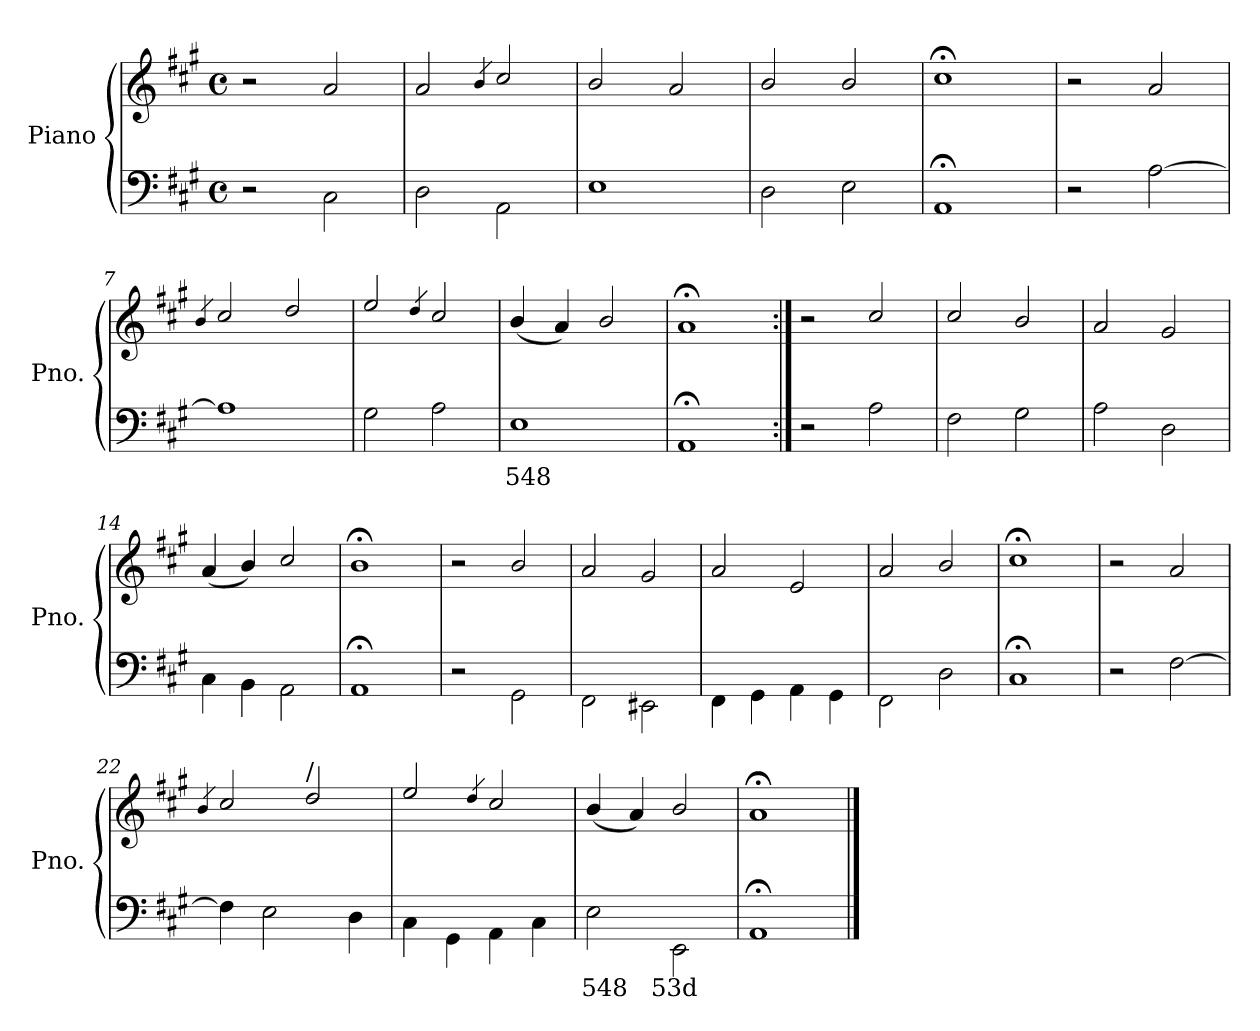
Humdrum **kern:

**kern	**text	**kern
*part1	*part1	*part1
*staff2	*staff2	*staff1
*I"Piano	*	*
*I'Pno.	*	*
*clefF4	*	*clefG2
*k[f#c#g#]	*	*k[f#c#g#]
*A:	*	*A:
*M4/4	*	*M4/4
*met(c)	*	*met(c)
=1	=1	=1
2r	.	2r
2C#\	.	2a/
=2	=2	=2
2D\	.	2a/
.	.	4qb/
2AA\	.	2cc#/
=3	=3	=3
1E	.	2b/
.	.	2a/
=4	=4	=4
2D\	.	2b/
2E\	.	2b/
=5	=5	=5
1AA;	.	1cc#;<
=6	=6	=6
2r	.	2r
[<2A\	.	2a/
=7	=7	=7
.	.	4qb/
1A]	.	2cc#/
.	.	2dd/
=8	=8	=8
2G#\	.	2ee/
.	.	4qdd/
2A\	.	2cc#/
=9	=9	=9
!	!LO:LY:b	!
1E	548	(4b/
.	.	4a/)
.	.	2b/
=10	=10	=10
1AA;	.	1a;<
!!LO:PB:g=z
=11:|!	=11:|!	=11:|!
2r	.	2r
2A\	.	2cc#/
=12	=12	=12
2F#\	.	2cc#/
2G#\	.	2b/
=13	=13	=13
2A\	.	2a/
2D\	.	2g#/
=14	=14	=14
4C#\	.	(4a/
4BB\	.	4b/)
2AA\	.	2cc#/
=15	=15	=15
1AA;	.	1b;<
!!LO:LB:g=z
=16	=16	=16
2r	.	2r
2GG#\	.	2b/
=17	=17	=17
2FF#\	.	2a/
2EE#X\	.	2g#/
=18	=18	=18
4FF#\	.	2a/
4GG#\	.	.
4AA\	.	2e/
4GG#\	.	.
=19	=19	=19
2FF#\	.	2a/
2D\	.	2b/
=20	=20	=20
1C#;	.	1cc#;<
=21	=21	=21
2r	.	2r
[<2F#\	.	2a/
=22	=22	=22
.	.	4qb/
4F#\]	.	2cc#/
2E\	.	.
!	!	!LO:TX:a:t=/
.	.	2dd/
4D\	.	.
=23	=23	=23
4C#\	.	2ee/
4GG#\	.	.
.	.	4qdd/
4AA\	.	2cc#/
4C#\	.	.
=24	=24	=24
!	!LO:LY:b	!
2E\	548	(4b/
.	.	4a/)
!	!LO:LY:b	!
2EE\	53d	2b/
=25	=25	=25
1AA;	.	1a;<
==	==	==
*-	*-	*-
